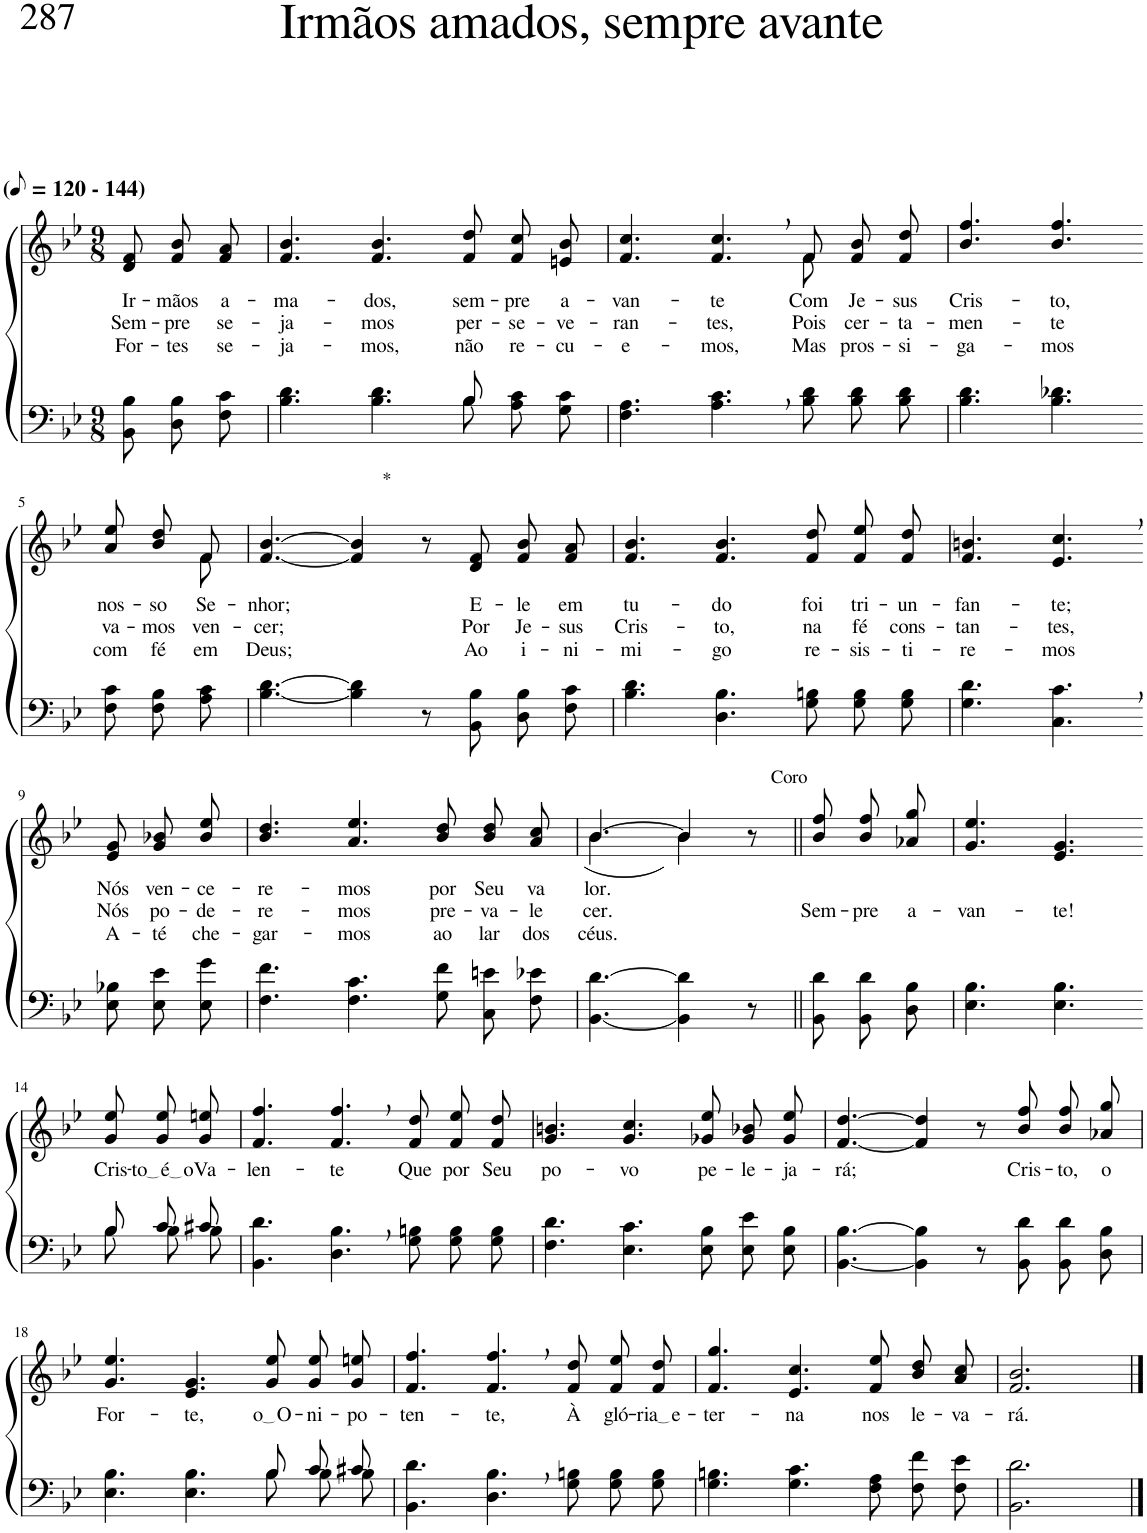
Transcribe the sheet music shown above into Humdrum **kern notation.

**kern	**kern	**text	**text	**text
*part2	*part1	*part1	*part1	*part1
*staff2	*staff1	*staff1	*staff1	*staff1
*I"Parte III e IV	*I"Parte I e II	*	*	*
*clefF4	*clefG2	*	*	*
*Trd2c3	*Trd2c3	*	*	*
*k[b-e-]	*k[b-e-]	*	*	*
*M9/8	*M9/8	*	*	*
*MM60	*MM60	*	*	*
=1	=1	=1	=1	=1
!	!LO:TX:a:B:t=(	!	!	!
!	!LO:TX:a:B:t=- 144)	!	!	!
!	!	!LO:LY:b	!LO:LY:b	!LO:LY:b
8BB-\ 8B-\L	8d/ 8f/L	Ir-	Sem-	For-
!	!	!LO:LY:b	!LO:LY:b	!LO:LY:b
8D\ 8B-\	8f/ 8b-/	-mãos	-pre	-tes
!	!	!LO:LY:b	!LO:LY:b	!LO:LY:b
8F\ 8c\J	8f/ 8a/J	a-	se-	se-
=2	=2	=2	=2	=2
*^	*	*	*	*
!	!	!	!LO:LY:b	!LO:LY:b	!LO:LY:b
4.B-\ 4.d\	2.ryy	4.f/ 4.b-/	-ma-	-ja-	-ja-
!	!	!	!LO:LY:b	!LO:LY:b	!LO:LY:b
4.B-\ 4.d\	.	4.f/ 4.b-/	-dos,	-mos	-mos,
!	!	!	!LO:LY:b	!LO:LY:b	!LO:LY:b
8B-\L	8B-/	8f/ 8dd/L	sem-	per-	não
!	!	!	!LO:LY:b	!LO:LY:b	!LO:LY:b
8A\ 8c\	4ryy	8f/ 8cc/	-pre	-se-	re-
!	!	!	!LO:LY:b	!LO:LY:b	!LO:LY:b
8G\ 8c\J	.	8en/ 8b-/J	a-	-ve-	-cu-
*v	*v	*	*	*	*
=3	=3	=3	=3	=3
!	!	!LO:LY:b	!LO:LY:b	!LO:LY:b
*	*^	*	*	*
4.F\ 4.A\	4.f/ 4.cc/	2.ryy	-van-	-ran-	-e-
!	!	!	!LO:LY:b	!LO:LY:b	!LO:LY:b
4.A\, 4.c\,	4.f/, 4.cc/,	.	-te	-tes,	-mos,
!	!	!	!LO:LY:b	!LO:LY:b	!LO:LY:b
8B-\ 8d\L	8f/L	8f\	Com	Pois	Mas
!	!	!	!LO:LY:b	!LO:LY:b	!LO:LY:b
8B-\ 8d\	8f/ 8b-/	4ryy	Je-	cer-	pros-
!	!	!	!LO:LY:b	!LO:LY:b	!LO:LY:b
8B-\ 8d\J	8f/ 8dd/J	.	-sus	-ta-	-si-
*	*v	*v	*	*	*
=4	=4	=4	=4	=4
!	!	!LO:LY:b	!LO:LY:b	!LO:LY:b
4.B-\ 4.d\	4.b-/ 4.ff/	Cris-	-men-	-ga-
!	!	!LO:LY:b	!LO:LY:b	!LO:LY:b
4.B-\ 4.d-X\	4.b-/ 4.ff/	-to,	-te	-mos
!!LO:LB:g=z
=5-	=5-	=5-	=5-	=5-
!	!	!LO:LY:b	!LO:LY:b	!LO:LY:b
*	*^	*	*	*
8F\ 8c\L	8a/ 8ee-/L	4ryy	nos-	va-	com
!	!	!	!LO:LY:b	!LO:LY:b	!LO:LY:b
8F\ 8B-\	8b-/ 8dd/	.	-so	-mos	fé
!	!	!	!LO:LY:b	!LO:LY:b	!LO:LY:b
8A\ 8c\J	8f/J	8f\	Se-	ven-	em
=6	=6	=6	=6	=6	=6
!	!	!	!LO:LY:b	!LO:LY:b	!LO:LY:b
*	*v	*v	*	*	*
[4.B-\ [4.d\	[4.f/ [4.b-/	-nhor;	-cer;	Deus;
!	!LO:TX:a:t=*	!	!	!
4B-\] 4d\]	4f/] 4b-/]	.	.	.
8r	8r	.	.	.
!	!	!LO:LY:b	!LO:LY:b	!LO:LY:b
8BB-\ 8B-\L	8d/ 8f/L	E-	Por	Ao
!	!	!LO:LY:b	!LO:LY:b	!LO:LY:b
8D\ 8B-\	8f/ 8b-/	-le	Je-	i-
!	!	!LO:LY:b	!LO:LY:b	!LO:LY:b
8F\ 8c\J	8f/ 8a/J	em	-sus	-ni-
=7	=7	=7	=7	=7
!	!	!LO:LY:b	!LO:LY:b	!LO:LY:b
4.B-\ 4.d\	4.f/ 4.b-/	tu-	Cris-	-mi-
!	!	!LO:LY:b	!LO:LY:b	!LO:LY:b
4.D\ 4.B-\	4.f/ 4.b-/	-do	-to,	-go
!	!	!LO:LY:b	!LO:LY:b	!LO:LY:b
8G\ 8Bn\L	8f/ 8dd/L	foi	na	re-
!	!	!LO:LY:b	!LO:LY:b	!LO:LY:b
8G\ 8B\	8f/ 8ee-/	tri-	fé	-sis-
!	!	!LO:LY:b	!LO:LY:b	!LO:LY:b
8G\ 8B\J	8f/ 8dd/J	-un-	cons-	-ti-
=8	=8	=8	=8	=8
!	!	!LO:LY:b	!LO:LY:b	!LO:LY:b
4.G\ 4.d\	4.f/ 4.bn/	-fan-	-tan-	-re-
!	!	!LO:LY:b	!LO:LY:b	!LO:LY:b
4.C\, 4.c\,	4.e-/, 4.cc/,	-te;	-tes,	-mos
!!LO:LB:g=z
=9-	=9-	=9-	=9-	=9-
!	!	!LO:LY:b	!LO:LY:b	!LO:LY:b
8E-\ 8B-X\L	8e-/ 8g/L	Nós	Nós	A-
!	!	!LO:LY:b	!LO:LY:b	!LO:LY:b
8E-\ 8e-\	8g/ 8b-X/	ven-	po-	-té
!	!	!LO:LY:b	!LO:LY:b	!LO:LY:b
8E-\ 8g\J	8b-/ 8ee-/J	-ce-	-de-	che-
=10	=10	=10	=10	=10
!	!	!LO:LY:b	!LO:LY:b	!LO:LY:b
4.F\ 4.f\	4.b-/ 4.dd/	-re-	-re-	-gar-
!	!	!LO:LY:b	!LO:LY:b	!LO:LY:b
4.F\ 4.c\	4.a/ 4.ee-/	-mos	-mos	-mos
!	!	!LO:LY:b	!LO:LY:b	!LO:LY:b
8G\ 8f\L	8b-\ 8dd\L	por	pre-	ao
!	!	!LO:LY:b	!LO:LY:b	!LO:LY:b
8C\ 8en\	8b-\ 8dd\	Seu	-va-	lar
!	!	!LO:LY:b	!LO:LY:b	!LO:LY:b
8F\ 8e-X\J	8a\ 8cc\J	va-	-le-	dos
=11	=11	=11	=11	=11
*	*^	*	*	*
!	!	!	!LO:LY:b	!LO:LY:b	!LO:LY:b
[4.BB-\ [4.d\	([4.b-/	4.b-\	-lor.	-cer.	céus.
4BB-\] 4d\]	4b-/]	4b-\)	.	.	.
!	!LO:TX:a:t=Coro	!	!	!	!
8r	8r	8ryy	.	.	.
=12||	=12||	=12||	=12||	=12||	=12||
!	!	!	!	!LO:LY:b	!
*	*v	*v	*	*	*
8BB-\ 8d\L	8b-\ 8ff\L	.	Sem-	.
!	!	!	!LO:LY:b	!
8BB-\ 8d\	8b-\ 8ff\	.	-pre	.
!	!	!	!LO:LY:b	!
8D\ 8B-\J	8a-X\ 8gg\J	.	a-	.
=13	=13	=13	=13	=13
!	!	!	!LO:LY:b	!
4.E-\ 4.B-\	4.g/ 4.ee-/	.	-van-	.
!	!	!	!LO:LY:b	!
4.E-\ 4.B-\	4.e-/ 4.g/	.	-te!	.
!!LO:LB:g=z
=14-	=14-	=14-	=14-	=14-
*^	*	*	*	*
!	!	!	!LO:LY:b	!	!
8B-/L	8B-\L	8g\ 8ee-\L	Cris-	.	.
!	!	!	!LO:LY:b	!	!
8c/	8B-\	8g\ 8ee-\	to é o	.	.
!	!	!	!LO:LY:b	!	!
8c#X/J	8B-\J	8g\ 8een\J	Va-	.	.
=15	=15	=15	=15	=15	=15
!	!	!	!LO:LY:b	!	!
*v	*v	*	*	*	*
4.BB-\ 4.d\	4.f/ 4.ff/	-len-	.	.
!	!	!LO:LY:b	!	!
4.D\, 4.B-\,	4.f/, 4.ff/,	-te	.	.
!	!	!LO:LY:b	!	!
8G\ 8Bn\L	8f/ 8dd/L	Que	.	.
!	!	!LO:LY:b	!	!
8G\ 8B\	8f/ 8ee-/	por	.	.
!	!	!LO:LY:b	!	!
8G\ 8B\J	8f/ 8dd/J	Seu	.	.
=16	=16	=16	=16	=16
!	!	!LO:LY:b	!	!
4.F\ 4.d\	4.g/ 4.bn/	po-	.	.
!	!	!LO:LY:b	!	!
4.E-\ 4.c\	4.g/ 4.cc/	-vo	.	.
!	!	!LO:LY:b	!	!
8E-\ 8B-\L	8g-X\ 8ee-\L	pe-	.	.
!	!	!LO:LY:b	!	!
8E-\ 8e-\	8g-\ 8b-X\	-le-	.	.
!	!	!LO:LY:b	!	!
8E-\ 8B-\J	8g-\ 8ee-\J	-ja-	.	.
=17	=17	=17	=17	=17
!	!	!LO:LY:b	!	!
[4.BB-\ [4.B-\	[4.f/ [4.dd/	-rá;	.	.
4BB-\] 4B-\]	4f/] 4dd/]	.	.	.
8r	8r	.	.	.
!	!	!LO:LY:b	!	!
8BB-\ 8d\L	8b-\ 8ff\L	Cris-	.	.
!	!	!LO:LY:b	!	!
8BB-\ 8d\	8b-\ 8ff\	-to,	.	.
!	!	!LO:LY:b	!	!
8D\ 8B-\J	8a-X\ 8gg\J	o	.	.
!!LO:LB:g=z
=18	=18	=18	=18	=18
*^	*	*	*	*
!	!	!	!LO:LY:b	!	!
2.ryy	4.E-\ 4.B-\	4.g/ 4.ee-/	For-	.	.
!	!	!	!LO:LY:b	!	!
.	4.E-\ 4.B-\	4.e-/ 4.g/	-te,	.	.
!	!	!	!LO:LY:b	!	!
8B-/L	8B-\L	8g\ 8ee-\L	o O	.	.
!	!	!	!LO:LY:b	!	!
8c/	8B-\	8g\ 8ee-\	-ni-	.	.
!	!	!	!LO:LY:b	!	!
8c#X/J	8B-\J	8g\ 8een\J	-po-	.	.
=19	=19	=19	=19	=19	=19
!	!	!	!LO:LY:b	!	!
*v	*v	*	*	*	*
4.BB-\ 4.d\	4.f/ 4.ff/	-ten-	.	.
!	!	!LO:LY:b	!	!
4.D\, 4.B-\,	4.f/, 4.ff/,	-te,	.	.
!	!	!LO:LY:b	!	!
8G\ 8Bn\L	8f/ 8dd/L	À	.	.
!	!	!LO:LY:b	!	!
8G\ 8B\	8f/ 8ee-/	gló-	.	.
!	!	!LO:LY:b	!	!
8G\ 8B\J	8f/ 8dd/J	ria e	.	.
=20	=20	=20	=20	=20
!	!	!LO:LY:b	!	!
4.G\ 4.Bn\	4.f/ 4.gg/	-ter-	.	.
!	!	!LO:LY:b	!	!
4.G\ 4.c\	4.e-/ 4.cc/	-na	.	.
!	!	!LO:LY:b	!	!
8F\ 8A\L	8f/ 8ee-/L	nos	.	.
!	!	!LO:LY:b	!	!
8F\ 8f\	8b-/ 8dd/	le-	.	.
!	!	!LO:LY:b	!	!
8F\ 8e-\J	8a/ 8cc/J	-va-	.	.
=21	=21	=21	=21	=21
!	!	!LO:LY:b	!	!
2.BB-\ 2.d\	2.f/ 2.b-/	-rá.	.	.
==	==	==	==	==
*-	*-	*-	*-	*-
